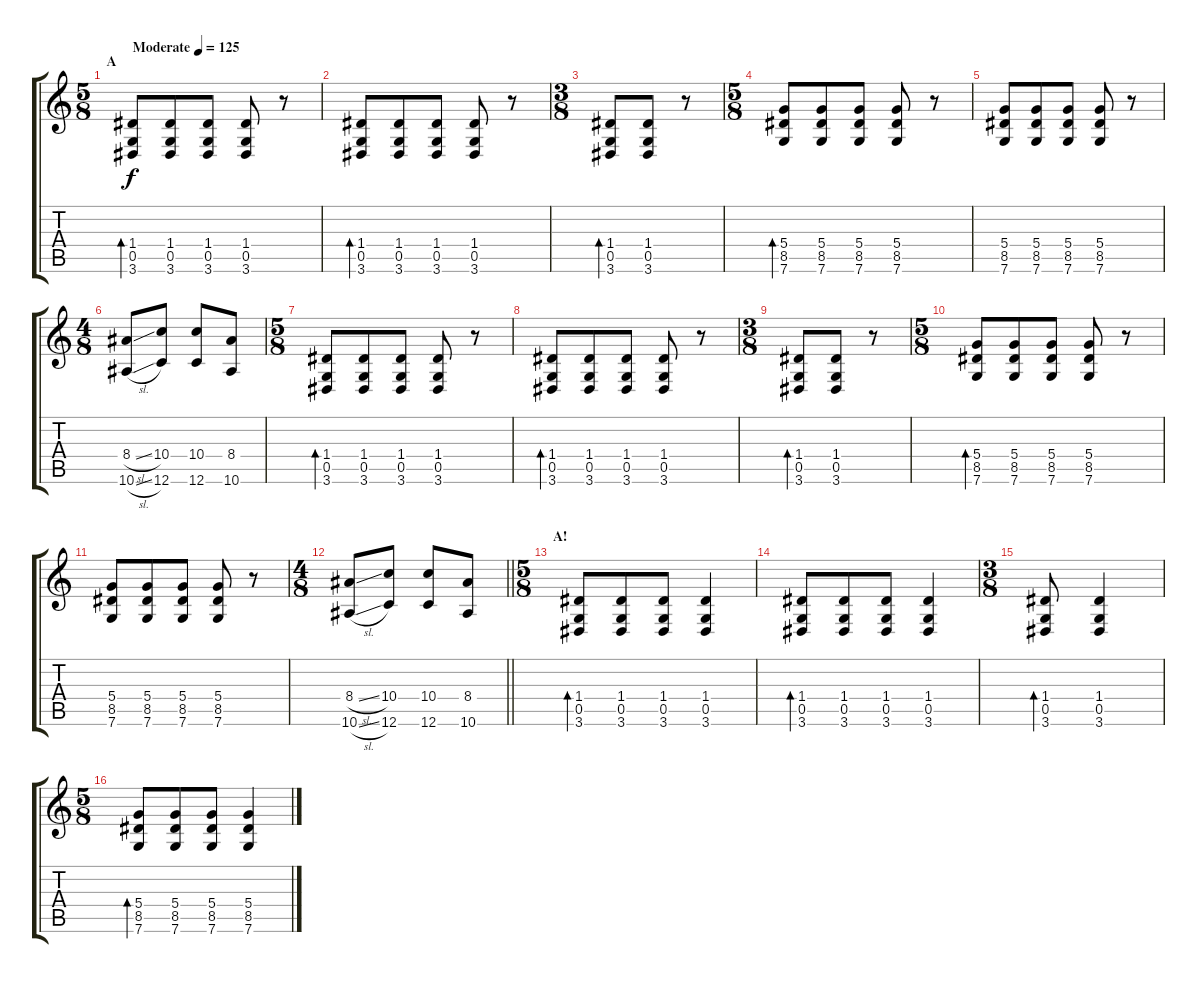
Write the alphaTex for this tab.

\track "" {instrument electricguitarmuted}
\staff {score tabs}
\tuning (G4 E4 A3 D3 G2 C2) {hide}
\ts (5 8)
\section ("" "A")
\tempo (125 "Moderate")
\clef g2
\ks c
(1.4 0.5 3.6).8{bd 240 dy f instrument electricguitarmuted} (1.4 0.5 3.6).8 (1.4 0.5 3.6).8 (1.4 0.5 3.6).8 r.8 |
(1.4 0.5 3.6).8{bd 240} (1.4 0.5 3.6).8 (1.4 0.5 3.6).8 (1.4 0.5 3.6).8 r.8 |
\ts (3 8)
(1.4 0.5 3.6).8{bd 240} (1.4 0.5 3.6).8 r.8 |
\ts (5 8)
(5.4 8.5 7.6).8{bd 240} (5.4 8.5 7.6).8 (5.4 8.5 7.6).8 (5.4 8.5 7.6).8 r.8 |
(5.4 8.5 7.6).8 (5.4 8.5 7.6).8 (5.4 8.5 7.6).8 (5.4 8.5 7.6).8 r.8 |
\ts (4 8)
(8.4{sl} 10.6{sl}).8 (10.4 12.6).8 (10.4 12.6).8 (8.4 10.6).8 |
\ts (5 8)
(1.4 0.5 3.6).8{bd 240} (1.4 0.5 3.6).8 (1.4 0.5 3.6).8 (1.4 0.5 3.6).8 r.8 |
(1.4 0.5 3.6).8{bd 240} (1.4 0.5 3.6).8 (1.4 0.5 3.6).8 (1.4 0.5 3.6).8 r.8 |
\ts (3 8)
(1.4 0.5 3.6).8{bd 240} (1.4 0.5 3.6).8 r.8 |
\ts (5 8)
(5.4 8.5 7.6).8{bd 240} (5.4 8.5 7.6).8 (5.4 8.5 7.6).8 (5.4 8.5 7.6).8 r.8 |
(5.4 8.5 7.6).8 (5.4 8.5 7.6).8 (5.4 8.5 7.6).8 (5.4 8.5 7.6).8 r.8 |
\ts (4 8)
\barLineRight lightlight
(8.4{sl} 10.6{sl}).8 (10.4 12.6).8 (10.4 12.6).8 (8.4 10.6).8 |
\ts (5 8)
\section ("" "A!")
(1.4 0.5 3.6).8{bd 240 instrument distortionguitar} (1.4 0.5 3.6).8 (1.4 0.5 3.6).8 (1.4 0.5 3.6).4 |
(1.4 0.5 3.6).8{bd 240} (1.4 0.5 3.6).8 (1.4 0.5 3.6).8 (1.4 0.5 3.6).4 |
\ts (3 8)
(1.4 0.5 3.6).8{bd 240} (1.4 0.5 3.6).4 |
\ts (5 8)
(5.4 8.5 7.6).8{bd 240} (5.4 8.5 7.6).8 (5.4 8.5 7.6).8 (5.4 8.5 7.6).4
